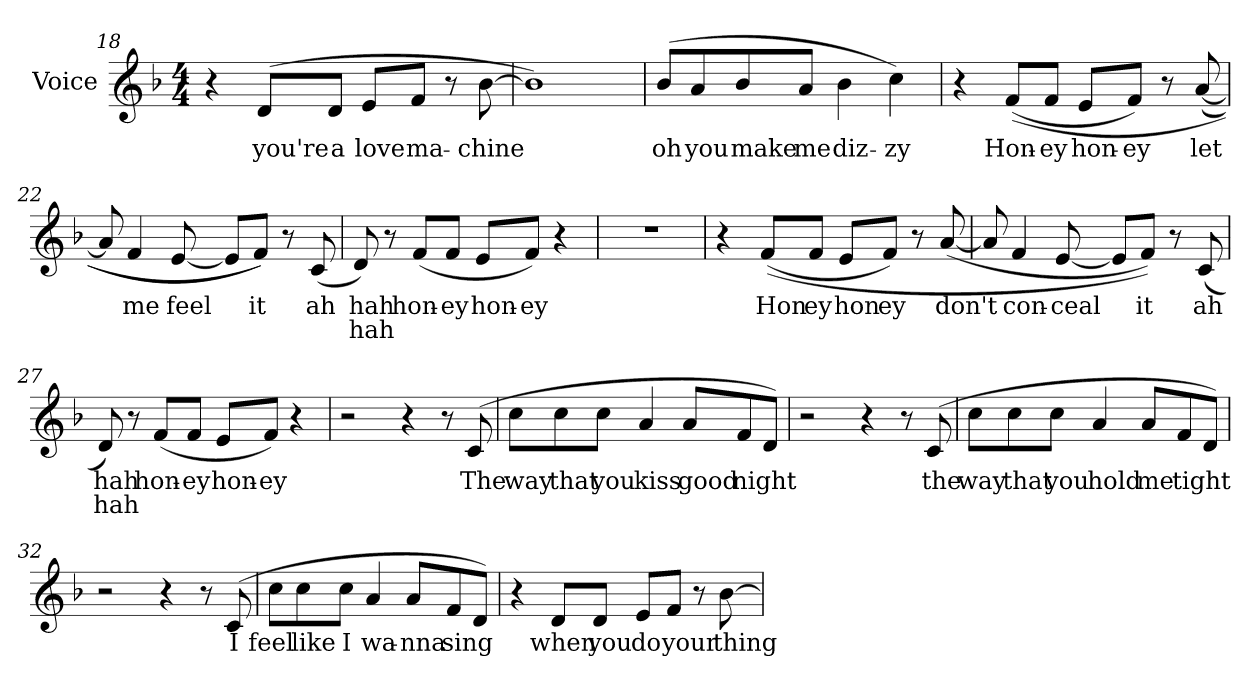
**kern	**text	**text
*part1	*part1	*part1
*staff1	*staff1	*staff1
*I"Voice	*	*
*I'Voice	*	*
*clefG2	*	*
*k[b-]	*	*
*F:	*	*
*M4/4	*	*
=18	=18	=18
4r	.	.
!	!LO:LY:b:color=#000000	!
(8di/L	you're	.
!	!LO:LY:b:color=#000000	!
8di/J	a	.
!	!LO:LY:b:color=#000000	!
8ei/L	love	.
!	!LO:LY:b:color=#000000	!
8fi/J	ma-	.
8r	.	.
!	!LO:LY:b:color=#000000	!
[8b-i\	-chine	.
=19	=19	=19
1b-i])	.	.
=20	=20	=20
!	!LO:LY:b:color=#000000	!
(8b-i/L	oh	.
!	!LO:LY:b:color=#000000	!
8ai/	you	.
!	!LO:LY:b:color=#000000	!
8b-i/	make	.
!	!LO:LY:b:color=#000000	!
8ai/J	me	.
!	!LO:LY:b:color=#000000	!
4b-i\	diz-	.
!	!LO:LY:b:color=#000000	!
4cci\)	-zy	.
!!LO:LB:g=z
=21	=21	=21
4r	.	.
!	!LO:LY:b:color=#000000	!
((8fi/L	Hon-	.
!	!LO:LY:b:color=#000000	!
8fi/J	-ey	.
!	!LO:LY:b:color=#000000	!
8ei/L	hon-	.
!	!LO:LY:b:color=#000000	!
8fi/J)	-ey	.
8r	.	.
!	!LO:LY:b:color=#000000	!
([8ai/	let	.
=22	=22	=22
8ai/]	.	.
!	!LO:LY:b:color=#000000	!
4fi/	me	.
!	!LO:LY:b:color=#000000	!
[8ei/	feel	.
8ei/L]	.	.
!	!LO:LY:b:color=#000000	!
8fi/J))	it	.
8r	.	.
!	!LO:LY:b:color=#000000	!
(8ci/	ah	.
=23	=23	=23
!	!LO:LY:b:color=#000000	!LO:LY:b:color=#000000
8di/)	hah	hah
8r	.	.
!	!LO:LY:b:color=#000000	!
(8fi/L	hon-	.
!	!LO:LY:b:color=#000000	!
8fi/J	-ey	.
!	!LO:LY:b:color=#000000	!
8ei/L	hon-	.
!	!LO:LY:b:color=#000000	!
8fi/J)	-ey	.
4r	.	.
=24	=24	=24
1r	.	.
=25	=25	=25
4r	.	.
!	!LO:LY:b:color=#000000	!
((8fi/L	Hon	.
!	!LO:LY:b:color=#000000	!
8fi/J	ey	.
!	!LO:LY:b:color=#000000	!
8ei/L	hon	.
!	!LO:LY:b:color=#000000	!
8fi/J)	ey	.
8r	.	.
!	!LO:LY:b:color=#000000	!
([8ai/	don't	.
!!LO:LB:g=z
=26	=26	=26
8ai/]	.	.
!	!LO:LY:b:color=#000000	!
4fi/	con-	.
!	!LO:LY:b:color=#000000	!
[8ei/	-ceal	.
8ei/L]	.	.
!	!LO:LY:b:color=#000000	!
8fi/J))	it	.
8r	.	.
!	!LO:LY:b:color=#000000	!
(8ci/	ah	.
=27	=27	=27
!	!LO:LY:b:color=#000000	!LO:LY:b:color=#000000
8di/)	hah	hah
8r	.	.
!	!LO:LY:b:color=#000000	!
(8fi/L	hon-	.
!	!LO:LY:b:color=#000000	!
8fi/J	-ey	.
!	!LO:LY:b:color=#000000	!
8ei/L	hon-	.
!	!LO:LY:b:color=#000000	!
8fi/J)	-ey	.
4r	.	.
=28	=28	=28
2r	.	.
4r	.	.
8r	.	.
!	!LO:LY:b:color=#000000	!
(8ci/	The	.
=29	=29	=29
!	!LO:LY:b:color=#000000	!
8cci\L	way	.
!	!LO:LY:b:color=#000000	!
8cci\	that	.
!	!LO:LY:b:color=#000000	!
8cci\J	you	.
!	!LO:LY:b:color=#000000	!
4ai/	kiss	.
!	!LO:LY:b:color=#000000	!
8ai/L	good	.
!	!LO:LY:b:color=#000000	!
8fi/	night	.
8di/J)	.	.
=30	=30	=30
2r	.	.
4r	.	.
8r	.	.
!	!LO:LY:b:color=#000000	!
(8ci/	the	.
!!LO:LB:g=z
=31	=31	=31
!	!LO:LY:b:color=#000000	!
8cci\L	way	.
!	!LO:LY:b:color=#000000	!
8cci\	that	.
!	!LO:LY:b:color=#000000	!
8cci\J	you	.
!	!LO:LY:b:color=#000000	!
4ai/	hold	.
!	!LO:LY:b:color=#000000	!
8ai/L	me	.
!	!LO:LY:b:color=#000000	!
8fi/	tight	.
8di/J)	.	.
=32	=32	=32
2r	.	.
4r	.	.
8r	.	.
!	!LO:LY:b:color=#000000	!
(8ci/	I	.
=33	=33	=33
!	!LO:LY:b:color=#000000	!
8cci\L	feel	.
!	!LO:LY:b:color=#000000	!
8cci\	like	.
!	!LO:LY:b:color=#000000	!
8cci\J	I	.
!	!LO:LY:b:color=#000000	!
4ai/	wa-	.
!	!LO:LY:b:color=#000000	!
8ai/L	-nna	.
!	!LO:LY:b:color=#000000	!
8fi/	sing	.
8di/J)	.	.
=34	=34	=34
4r	.	.
!	!LO:LY:b:color=#000000	!
8di/L	when	.
!	!LO:LY:b:color=#000000	!
8di/J	you	.
!	!LO:LY:b:color=#000000	!
8ei/L	do	.
!	!LO:LY:b:color=#000000	!
8fi/J	your	.
8r	.	.
!	!LO:LY:b:color=#000000	!
[8b-i\	thing	.
=	=	=
*-	*-	*-
